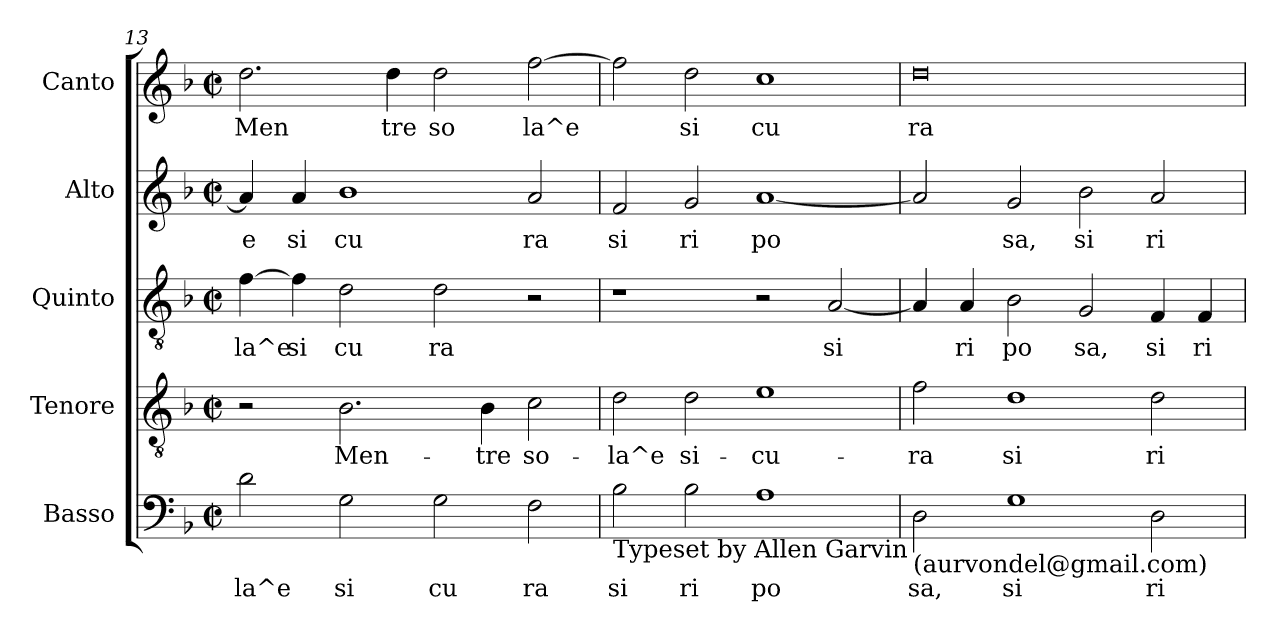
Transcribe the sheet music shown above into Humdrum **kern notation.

**kern	**text	**kern	**text	**kern	**text	**kern	**text	**kern	**text
*part5	*part5	*part4	*part4	*part3	*part3	*part2	*part2	*part1	*part1
*staff5	*staff5	*staff4	*staff4	*staff3	*staff3	*staff2	*staff2	*staff1	*staff1
*I"Basso	*	*I"Tenore	*	*I"Quinto	*	*I"Alto	*	*I"Canto	*
*clefF4	*	*clefGv2	*	*clefGv2	*	*clefG2	*	*clefG2	*
*k[b-]	*	*k[b-]	*	*k[b-]	*	*k[b-]	*	*k[b-]	*
*F:	*	*F:	*	*F:	*	*F:	*	*F:	*
*M2/2	*	*M2/2	*	*M2/2	*	*M2/2	*	*M2/2	*
*met(c|)	*	*met(c|)	*	*met(c|)	*	*met(c|)	*	*met(c|)	*
=13	=13	=13	=13	=13	=13	=13	=13	=13	=13
!	!LO:LY:b:cj	!	!	!	!LO:LY:b:cj	!	!LO:LY:b:cj	!	!LO:LY:b:cj
2d\	la^e	2r	.	[<4f\	la^e	4a/]	e	2.dd\	Men
!	!	!	!	!	!LO:LY:b:cj	!	!LO:LY:b:cj	!	!
.	.	.	.	4f\]	si	4a/	si	.	.
!	!LO:LY:b:cj	!	!LO:LY:b:cj	!	!LO:LY:b:cj	!	!LO:LY:b:cj	!	!
2G\	si	2.B-\	Men-	2d\	cu	1b-	cu	.	.
!	!	!	!	!	!	!	!	!	!LO:LY:b:cj
.	.	.	.	.	.	.	.	4dd\	tre
!	!LO:LY:b:cj	!	!	!	!LO:LY:b:cj	!	!	!	!LO:LY:b:cj
2G\	cu	.	.	2d\	ra	.	.	2dd\	so
!	!	!	!LO:LY:b:cj	!	!	!	!	!	!
.	.	4B-\	-tre	.	.	.	.	.	.
!	!LO:LY:b:cj	!	!LO:LY:b:cj	!	!	!	!LO:LY:b:cj	!	!LO:LY:b:cj
2F\	ra	2c\	so-	2r	.	2a/	ra	[>2ff\	la^e
=14	=14	=14	=14	=14	=14	=14	=14	=14	=14
!LO:TX:b:t=Typeset by Allen Garvin	!	!	!	!	!	!	!	!	!
!	!LO:LY:b:cj	!	!LO:LY:b:cj	!	!	!	!LO:LY:b:cj	!	!LO:LY:b:cj
2B-\	si	2d\	-la^e	1r	.	2f/	si	2ff\]	.
!	!LO:LY:b:cj	!	!LO:LY:b:cj	!	!	!	!LO:LY:b:cj	!	!LO:LY:b:cj
2B-\	ri	2d\	si-	.	.	2g/	ri	2dd\	si
!	!LO:LY:b:cj	!	!LO:LY:b:cj	!	!	!	!LO:LY:b:cj	!	!LO:LY:b:cj
1A	po	1e	-cu-	2r	.	[<1a	po	1cc	cu
!	!	!	!	!	!LO:LY:b:cj	!	!	!	!
.	.	.	.	[<2A/	si	.	.	.	.
=15	=15	=15	=15	=15	=15	=15	=15	=15	=15
!LO:TX:b:t=(aurvondel@gmail.com)	!	!	!	!	!	!	!	!	!
!	!LO:LY:b:cj	!	!LO:LY:b:cj	!	!LO:LY:b:cj	!	!LO:LY:b:cj	!	!LO:LY:b:cj
2D\	sa,	2f\	-ra	4A/]	.	2a/]	.	0dd	ra
!	!	!	!	!	!LO:LY:b:cj	!	!	!	!
.	.	.	.	4A/	ri	.	.	.	.
!	!LO:LY:b:cj	!	!LO:LY:b:cj	!	!LO:LY:b:cj	!	!LO:LY:b:cj	!	!
1G	si	1d	si	2B-\	po	2g/	sa,	.	.
!	!	!	!	!	!LO:LY:b:cj	!	!LO:LY:b:cj	!	!
.	.	.	.	2G/	sa,	2b-\	si	.	.
!	!LO:LY:b:cj	!	!LO:LY:b:cj	!	!LO:LY:b:cj	!	!LO:LY:b:cj	!	!
2D\	ri	2d\	ri-	4F/	si	2a/	ri	.	.
!	!	!	!	!	!LO:LY:b:cj	!	!	!	!
.	.	.	.	4F/	ri	.	.	.	.
=	=	=	=	=	=	=	=	=	=
*-	*-	*-	*-	*-	*-	*-	*-	*-	*-
